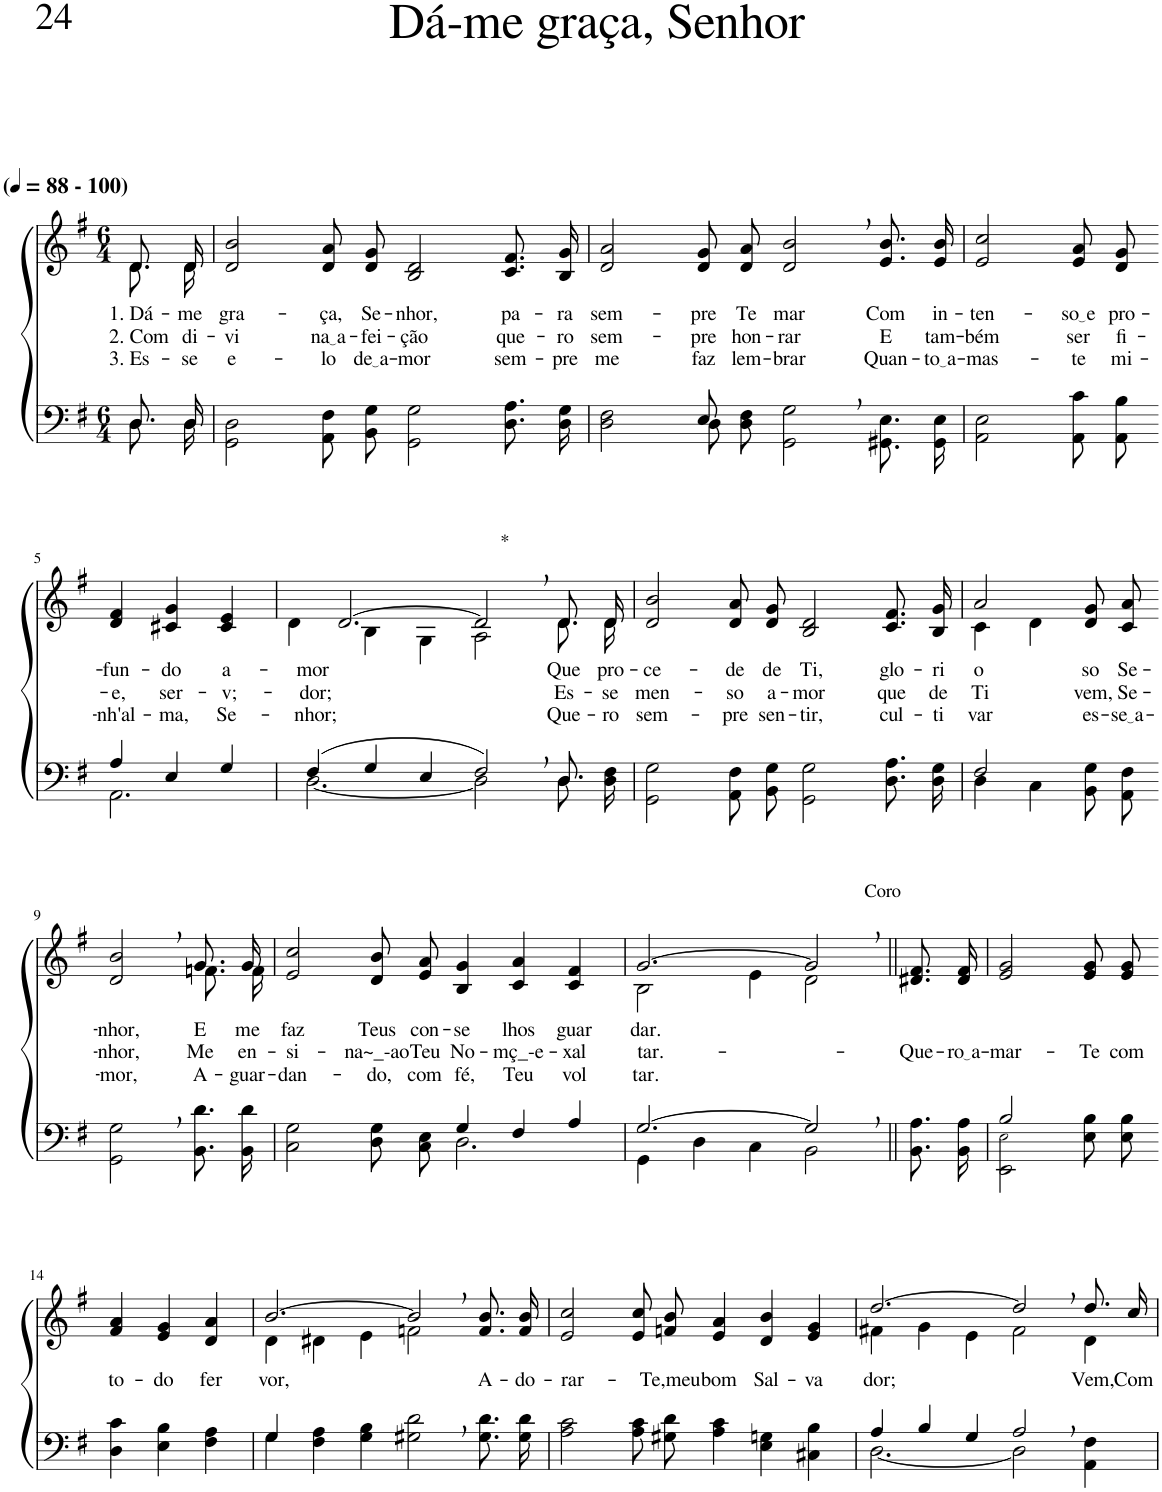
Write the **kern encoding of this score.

**kern	**kern	**text	**text	**text
*part2	*part1	*part1	*part1	*part1
*staff2	*staff1	*staff1	*staff1	*staff1
*I"Parte III e IV	*I"Parte I e II	*	*	*
*clefF4	*clefG2	*	*	*
*k[f#]	*k[f#]	*	*	*
*M6/4	*M6/4	*	*	*
*MM88	*MM88	*	*	*
=1	=1	=1	=1	=1
*^	*	*	*	*
!	!	!LO:TX:a:B:t=(	!	!	!
!	!	!LO:TX:a:B:t=- 100)	!	!	!
!	!	!	!LO:LY:b	!LO:LY:b	!LO:LY:b
*	*	*^	*	*	*
8.D/L	8.D\L	8.d/L	8.d\L	1. Dá-	2. Com	3. Es-
!	!	!	!	!LO:LY:b	!LO:LY:b	!LO:LY:b
16D/Jk	16D\Jk	16d/Jk	16d\Jk	-me	di-	-se
=2	=2	=2	=2	=2	=2	=2
!	!	!	!	!LO:LY:b	!LO:LY:b	!LO:LY:b
*v	*v	*	*	*	*	*
*	*v	*v	*	*	*
2GG\ 2D\	2d/ 2b/	gra-	-vi	e-
!	!	!LO:LY:b	!LO:LY:b	!LO:LY:b
8AA\ 8F#\L	8d/ 8a/L	-ça,	na a	-lo
!	!	!LO:LY:b	!LO:LY:b	!LO:LY:b
8BB\ 8G\J	8d/ 8g/J	Se-	-fei-	de a
!	!	!LO:LY:b	!LO:LY:b	!LO:LY:b
2GG\ 2G\	2B/ 2d/	-nhor,	-ção	-mor
!	!	!LO:LY:b	!LO:LY:b	!LO:LY:b
8.D\ 8.A\L	8.c/ 8.f#/L	pa-	que-	sem-
!	!	!LO:LY:b	!LO:LY:b	!LO:LY:b
16D\ 16G\Jk	16B/ 16g/Jk	-ra	-ro	-pre
=3	=3	=3	=3	=3
*^	*	*	*	*
!	!	!	!LO:LY:b	!LO:LY:b	!LO:LY:b
2ryy	2D\ 2F#\	2d/ 2a/	sem-	sem-	me
!	!	!	!LO:LY:b	!LO:LY:b	!LO:LY:b
8E/	8D\L	8d/ 8g/L	-pre	-pre	faz
!	!	!	!LO:LY:b	!LO:LY:b	!LO:LY:b
2..ryy	8D\ 8F#\J	8d/ 8a/J	Te	hon-	lem-
!	!	!	!LO:LY:b	!LO:LY:b	!LO:LY:b
.	2GG\ 2G\	2d/, 2b/,	mar	-rar	-brar
!	!	!	!LO:LY:b	!LO:LY:b	!LO:LY:b
.	8.GG#X/ 8.E/L	8.e/ 8.b/L	Com	E	Quan-
!	!	!	!LO:LY:b	!LO:LY:b	!LO:LY:b
.	16GG#/ 16E/Jk	16e/ 16b/Jk	in-	tam-	to a
=4	=4	=4	=4	=4	=4
!	!	!	!LO:LY:b	!LO:LY:b	!LO:LY:b
*v	*v	*	*	*	*
2AA\ 2E\	2e/ 2cc/	-ten-	-bém	-mas-
!	!	!LO:LY:b	!LO:LY:b	!LO:LY:b
8AA\ 8c\L	8e/ 8a/L	so e	ser	-te
!	!	!LO:LY:b	!LO:LY:b	!LO:LY:b
8AA\ 8B\J	8d/ 8g/J	pro-	fi-	mi-
!!LO:LB:g=z
=5-	=5-	=5-	=5-	=5-
*^	*	*	*	*
!	!	!	!LO:LY:b	!LO:LY:b	!LO:LY:b
4A/	2.AA\	4d/ 4f#/	-fun-	-e,	-nh'al-
!	!	!	!LO:LY:b	!LO:LY:b	!LO:LY:b
4E/	.	4c#X/ 4g/	-do	ser-	-ma,
!	!	!	!LO:LY:b	!LO:LY:b	!LO:LY:b
4G/	.	4c#/ 4e/	a-	-v;-	Se-
=6	=6	=6	=6	=6	=6
!	!	!	!LO:LY:b	!LO:LY:b	!LO:LY:b
*	*	*^	*	*	*
(4F#/	[2.D\	[2.d/	4d\	-mor	-dor;	-nhor;
4G/	.	.	4B\	.	.	.
4E/	.	.	4G\	.	.	.
!	!	!LO:TX:a:t=*	!	!	!	!
2F#,/)	2D\]	2d,/]	2A\	.	.	.
!	!	!	!	!LO:LY:b	!LO:LY:b	!LO:LY:b
8.D\L	8.D\	8.d/L	8.d\L	Que	Es-	Que-
!	!	!	!	!LO:LY:b	!LO:LY:b	!LO:LY:b
16D\ 16F#\Jk	16ryy	16d/Jk	16d\Jk	pro-	-se	-ro
=7	=7	=7	=7	=7	=7	=7
!	!	!	!	!LO:LY:b	!LO:LY:b	!LO:LY:b
*v	*v	*	*	*	*	*
*	*v	*v	*	*	*
2GG\ 2G\	2d/ 2b/	-ce-	men-	sem-
!	!	!LO:LY:b	!LO:LY:b	!LO:LY:b
8AA\ 8F#\L	8d/ 8a/L	-de	-so	-pre
!	!	!LO:LY:b	!LO:LY:b	!LO:LY:b
8BB\ 8G\J	8d/ 8g/J	de	a-	sen-
!	!	!LO:LY:b	!LO:LY:b	!LO:LY:b
2GG\ 2G\	2B/ 2d/	Ti,	-mor	-tir,
!	!	!LO:LY:b	!LO:LY:b	!LO:LY:b
8.D\ 8.A\L	8.c/ 8.f#/L	glo-	que	cul-
!	!	!LO:LY:b	!LO:LY:b	!LO:LY:b
16D\ 16G\Jk	16B/ 16g/Jk	-ri-	de	-ti-
=8	=8	=8	=8	=8
*^	*^	*	*	*
!	!	!	!	!LO:LY:b	!LO:LY:b	!LO:LY:b
2F#/	4D\	2a/	4c\	-o-	Ti	-var
.	4C\	.	4d\	.	.	.
!	!	!	!	!LO:LY:b	!LO:LY:b	!LO:LY:b
4ryy	8BB\ 8G\L	8d/ 8g/L	4ryy	-so	vem,	es-
!	!	!	!	!LO:LY:b	!LO:LY:b	!LO:LY:b
.	8AA\ 8F#\J	8c/ 8a/J	.	Se-	Se-	se a
!!LO:LB:g=z	!!
=9-	=9-	=9-	=9-	=9-	=9-	=9-
!	!	!	!	!LO:LY:b	!LO:LY:b	!LO:LY:b
*v	*v	*	*	*	*	*
2GG\, 2G\,	2d/, 2b/,	2ryy	-nhor,	-nhor,	-mor,
!	!	!	!LO:LY:b	!LO:LY:b	!LO:LY:b
8.BB\ 8.d\L	8.g/L	8.fn\L	E	Me	A-
!	!	!	!LO:LY:b	!LO:LY:b	!LO:LY:b
16BB\ 16d\Jk	16g/Jk	16f\Jk	me	en-	-guar-
=10	=10	=10	=10	=10	=10
*^	*	*	*	*	*
!	!	!	!	!LO:LY:b	!LO:LY:b	!LO:LY:b
*	*	*v	*v	*	*	*
2.ryy	2C\ 2G\	2e/ 2cc/	faz	-si-	-dan-
!	!	!	!LO:LY:b	!LO:LY:b	!LO:LY:b
.	8D\ 8G\L	8d/ 8b/L	Teus	-na~_-ao	-do,
!	!	!	!LO:LY:b	!LO:LY:b	!LO:LY:b
.	8C\ 8E\J	8e/ 8a/J	con-	Teu	com
!	!	!	!LO:LY:b	!LO:LY:b	!LO:LY:b
4G/	2.D\	4B/ 4g/	-se	No-	fé,
!	!	!	!LO:LY:b	!LO:LY:b	!LO:LY:b
4F#/	.	4c/ 4a/	lhos	-mç_-e-	Teu
!	!	!	!LO:LY:b	!LO:LY:b	!LO:LY:b
4A/	.	4c/ 4f#/	guar-	-xal-	vol-
=11	=11	=11	=11	=11	=11
*	*	*^	*	*	*
!	!	!	!	!LO:LY:b	!LO:LY:b	!LO:LY:b
[2.G/	4GG\	[2.g/	2B\	-dar.	tar.-	tar.
.	4D\	.	.	.	.	.
.	4C\	.	4e\	.	.	.
!	!	!LO:TX:a:t=Coro	!	!	!	!
2G,/]	2BB\	2g,/]	2d\	.	.	.
=12||	=12||	=12||	=12||	=12||	=12||	=12||
!	!	!	!	!	!LO:LY:b	!
*v	*v	*	*	*	*	*
*	*v	*v	*	*	*
8.BB\ 8.A\L	8.d#X/ 8.f#/L	.	-Que-	.
!	!	!	!LO:LY:b	!
16BB\ 16A\Jk	16d#/ 16f#/Jk	.	ro a	.
=13	=13	=13	=13	=13
*^	*	*	*	*
!	!	!	!	!LO:LY:b	!
2B/	2EE\ 2E!\	2e/ 2g/	.	-mar-	.
!	!	!	!	!LO:LY:b	!
8E\ 8B\L	4ryy	8e/ 8g/L	.	-Te	.
!	!	!	!	!LO:LY:b	!
8E\ 8B\J	.	8e/ 8g/J	.	com	.
*v	*v	*	*	*	*
!!LO:LB:g=z
=14-	=14-	=14-	=14-	=14-
!	!	!LO:LY:b	!	!
4D\ 4c\	4f#/ 4a/	to-	.	.
!	!	!LO:LY:b	!	!
4E\ 4B\	4e/ 4g/	-do	.	.
!	!	!LO:LY:b	!	!
4F#\ 4A\	4d/ 4a/	fer-	.	.
=15	=15	=15	=15	=15
*^	*^	*	*	*
!	!	!	!	!LO:LY:b	!	!
4G\	4G/	[2.b/	4d\	-vor,	.	.
4F#\ 4A\	1ryy	.	4d#X\	.	.	.
4G\ 4B\	.	.	4e\	.	.	.
2G#X\, 2d\,	.	2b,/]	2fn\	.	.	.
!	!	!	!	!LO:LY:b	!	!
8.G#\ 8.d\L	4ryy	8.f/ 8.b/L	4ryy	A-	.	.
!	!	!	!	!LO:LY:b	!	!
16G#\ 16d\Jk	.	16f/ 16b/Jk	.	-do-	.	.
*v	*v	*	*	*	*	*
*	*v	*v	*	*	*
=16	=16	=16	=16	=16
!	!	!LO:LY:b	!	!
2A\ 2c\	2e/ 2cc/	-rar-	.	.
8A\ 8c\L	8e/ 8cc/L	.	.	.
!	!	!LO:LY:b	!	!
8G#X\ 8d\J	8fn/ 8b/J	-Te,meu	.	.
!	!	!LO:LY:b	!	!
4A\ 4c\	4e/ 4a/	bom	.	.
!	!	!LO:LY:b	!	!
4E\ 4Gn\	4d/ 4b/	Sal-	.	.
!	!	!LO:LY:b	!	!
4C#X\ 4B\	4e/ 4g/	-va-	.	.
=17	=17	=17	=17	=17
*^	*^	*	*	*
!	!	!	!	!LO:LY:b	!	!
4A/	[2.D\	[2.dd/	4f#X\	-dor;	.	.
4B/	.	.	4g\	.	.	.
4G/	.	.	4e\	.	.	.
2A,/	2D\]	2dd,/]	2f#\	.	.	.
!	!	!	!	!LO:LY:b	!	!
4ryy	4AA\ 4F#\	8.dd/L	4d\	Vem,	.	.
!	!	!	!	!LO:LY:b	!	!
.	.	16cc/Jk	.	Com	.	.
*v	*v	*	*	*	*	*
*	*v	*v	*	*	*
=	=	=	=	=
*-	*-	*-	*-	*-
